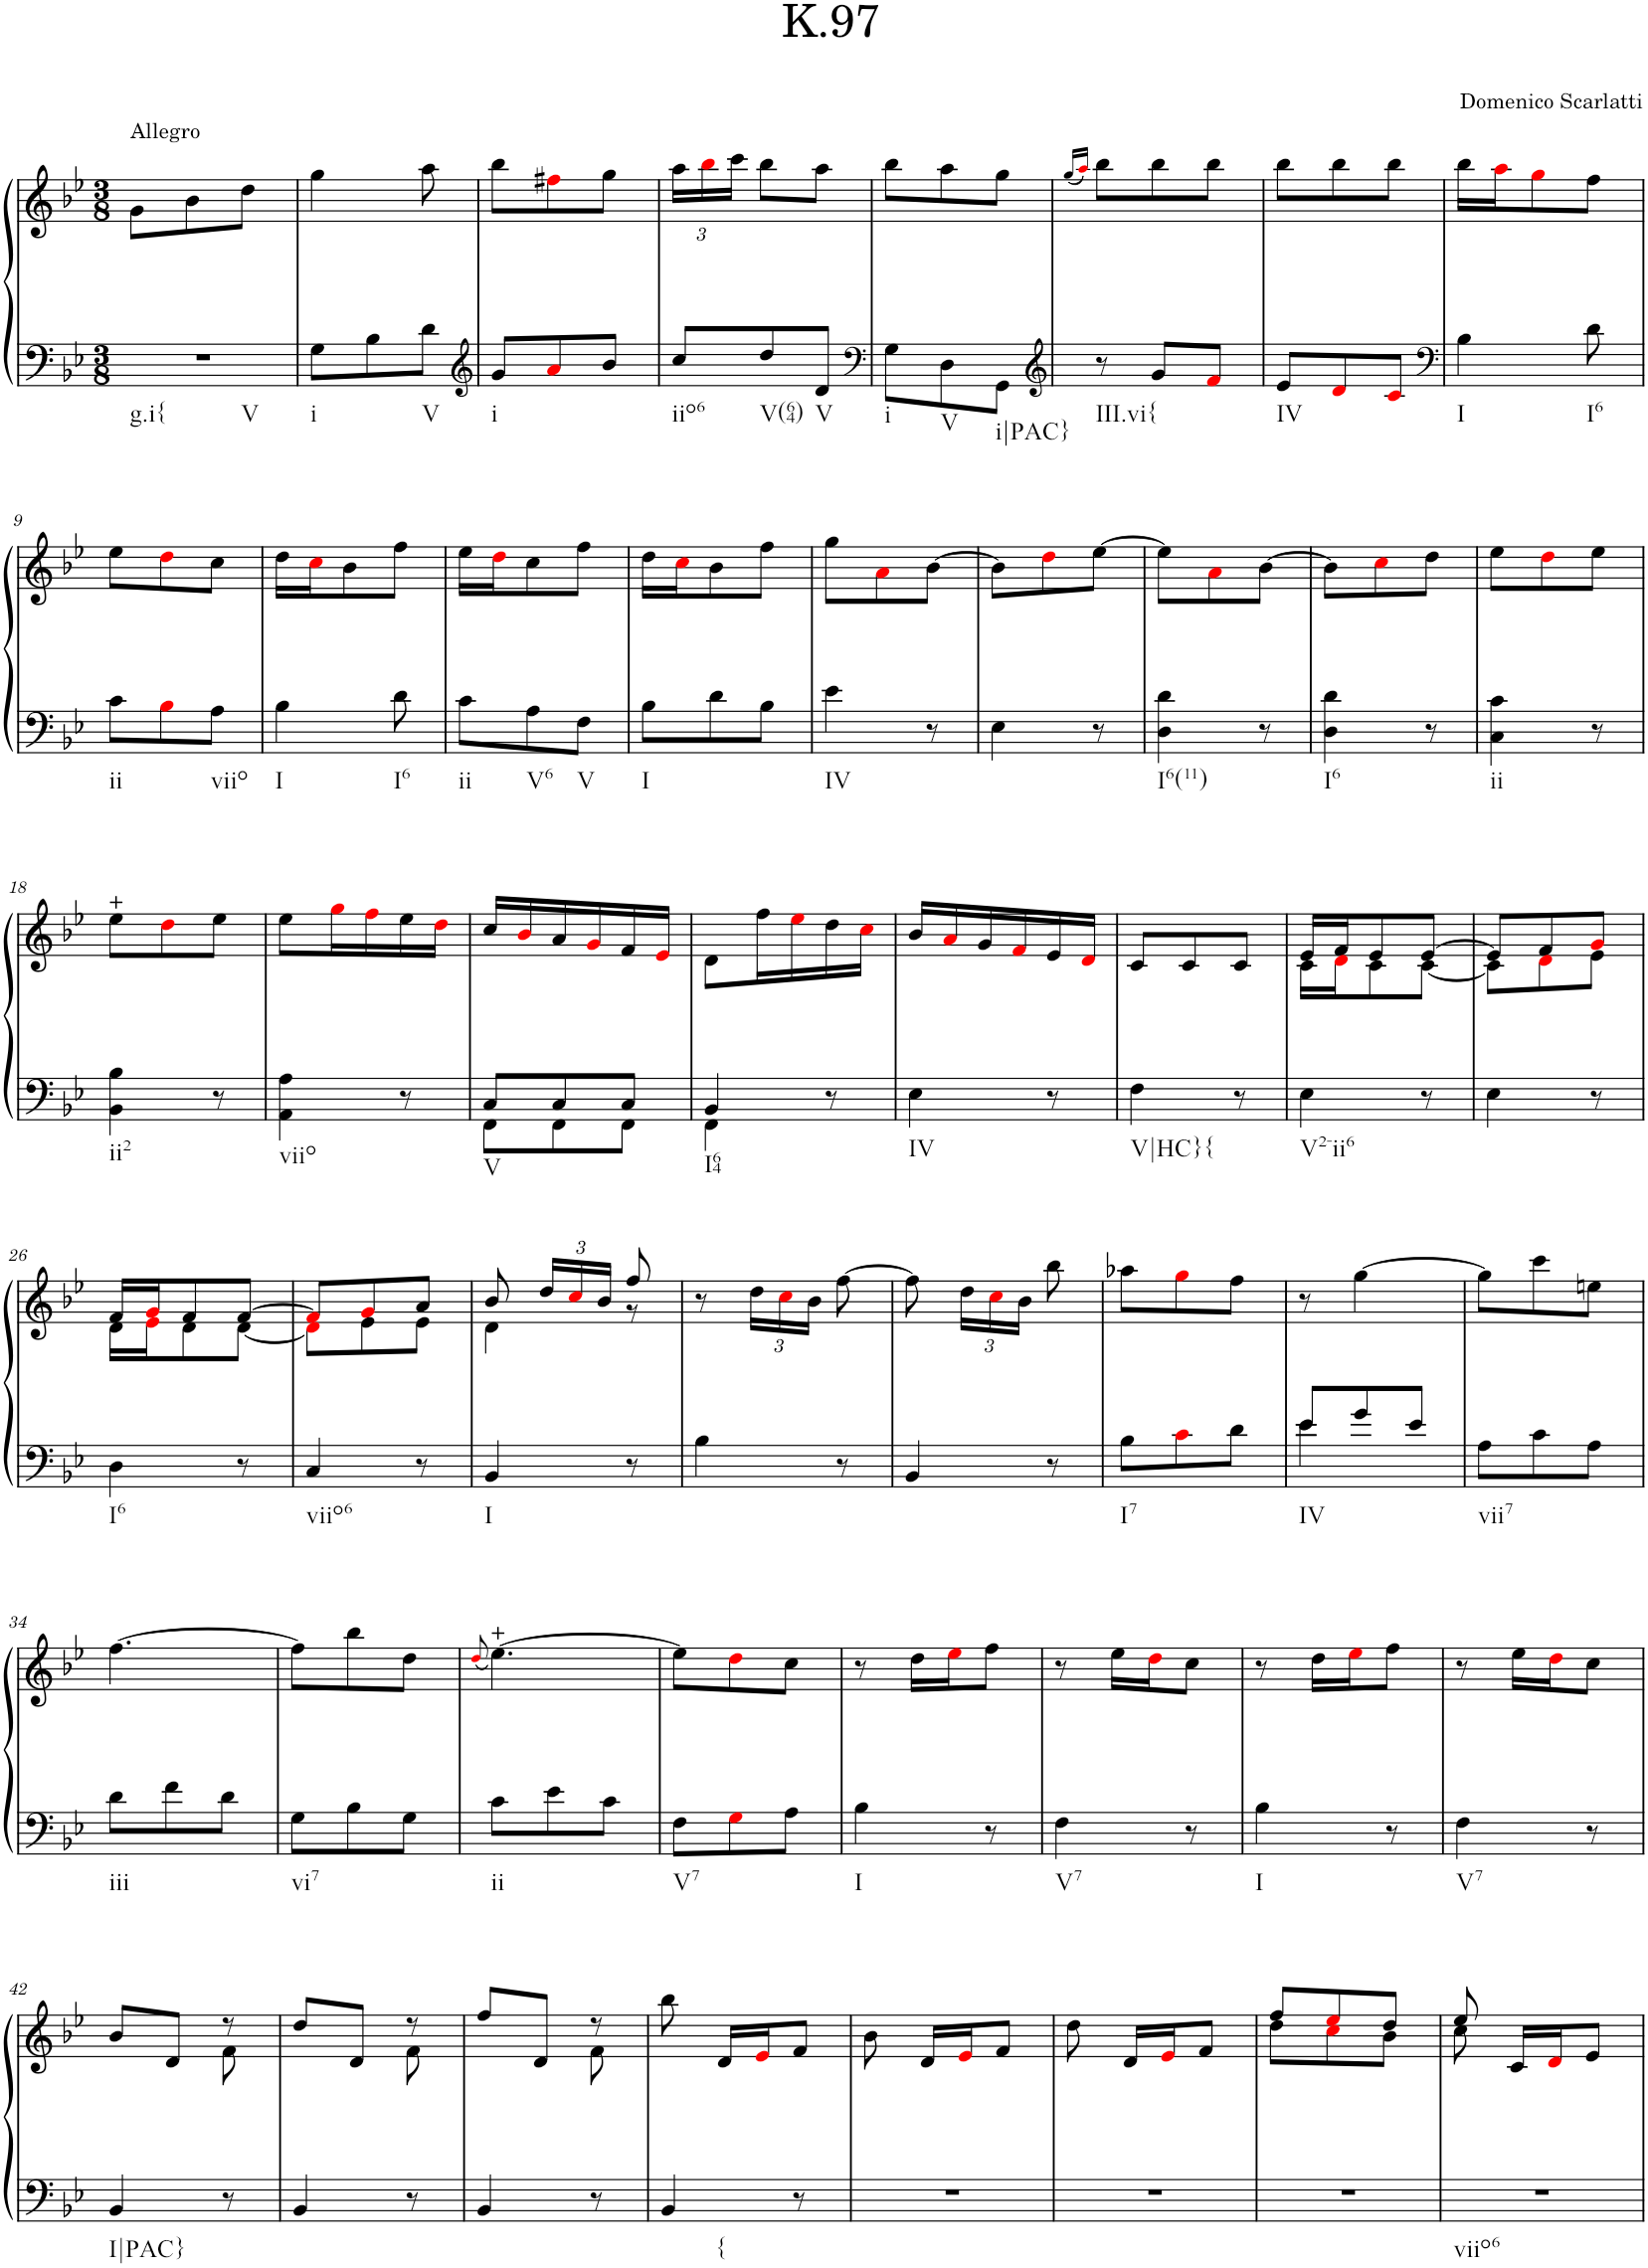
**kern	**kern
*part1	*part1
*staff2	*staff1
*I"Piano	*
*I'Pno.	*
*clefF4	*clefG2
*k[b-e-]	*k[b-e-]
*M3/8	*M3/8
=1	=1
!	!LO:TX:a:t=Allegro
!LO:TX:b:t=g.i{	!
!LO:TX:b:t=V	!
4.r	8g\L
.	8b-\
.	8dd\J
=2	=2
!LO:TX:b:t=i	!
8G\L	4gg\
8B-\	.
!LO:TX:b:t=V	!
8d\J	8aa\
=3	=3
*clefG2	*
!LO:TX:b:t=i	!
8g/L	8bb-\L
8ai/	8ff#Xi\
8b-/J	8gg\J
=4	=4
*	*Xbrackettup
!LO:TX:b:t=iio6	!
8cc/L	24aa\LL
.	24bb-i\
.	24ccc\JJ
!LO:TX:b:t=V(64)	!
8dd/	8bb-\L
!LO:TX:b:t=V	!
8d/J	8aa\J
=5	=5
*clefF4	*
!LO:TX:b:t=i	!
8G\L	8bb-\L
!LO:TX:b:t=V	!
8D\	8aa\
!LO:TX:b:t=i|PAC}	!
8GG\J	8gg\J
=6	=6
*clefG2	*
.	(16qgg/LL
.	16qaai/JJ)
!LO:TX:b:t=III.vi{	!
8r	8bb-\L
8g/L	8bb-\
8fi/J	8bb-\J
=7	=7
!LO:TX:b:t=IV	!
8e-/L	8bb-\L
8di/	8bb-\
8ci/J	8bb-\J
=8	=8
*clefF4	*
!LO:TX:b:t=I	!
4B-\	16bb-\LL
.	16aai\J
.	8ggi\
!LO:TX:b:t=I6	!
8d\	8ff\J
!!LO:LB:g=z
=9	=9
!LO:TX:b:t=ii	!
8c\L	8ee-\L
8B-i\	8ddi\
!LO:TX:b:t=viio	!
8A\J	8cc\J
=10	=10
!LO:TX:b:t=I	!
4B-\	16dd\LL
.	16cci\J
.	8b-\
!LO:TX:b:t=I6	!
8d\	8ff\J
=11	=11
!LO:TX:b:t=ii	!
8c\L	16ee-\LL
.	16ddi\J
!LO:TX:b:t=V6	!
8A\	8cc\
!LO:TX:b:t=V	!
8F\J	8ff\J
=12	=12
!LO:TX:b:t=I	!
8B-\L	16dd\LL
.	16cci\J
8d\	8b-\
8B-\J	8ff\J
=13	=13
!LO:TX:b:t=IV	!
4e-\	8gg\L
.	8ai\
8r	[8b-\J
=14	=14
4E-\	8b-\L]
.	8ddi\
8r	[8ee-\J
=15	=15
!LO:TX:b:t=I6(11)	!
4D\ 4d\	8ee-\L]
.	8ai\
8r	[8b-\J
=16	=16
!LO:TX:b:t=I6	!
4D\ 4d\	8b-\L]
.	8cci\
8r	8dd\J
=17	=17
!LO:TX:b:t=ii	!
4C\ 4c\	8ee-\L
.	8ddi\
8r	8ee-\J
!!LO:LB:g=z
=18	=18
!LO:TX:b:t=ii2	!
4BB-\ 4B-\	8ee-\L
.	8ddi\
8r	8ee-\J
=19	=19
!LO:TX:b:t=viio	!
4AA\ 4A\	8ee-\L
.	16ggi\L
.	16ffi\
8r	16ee-\
.	16ddi\JJ
=20	=20
*^	*
!LO:TX:b:t=V	!	!
8C/L	8FF\L	16cc/LL
.	.	16b-i/
8C/	8FF\	16a/
.	.	16gi/
8C/J	8FF\J	16f/
.	.	16e-i/JJ
=21	=21	=21
!LO:TX:b:t=I64	!	!
4BB-/	4FF\	8d\L
.	.	16ff\L
.	.	16ee-i\
8r	8ryy	16dd\
.	.	16cci\JJ
*v	*v	*
=22	=22
!LO:TX:b:t=IV	!
4E-\	16b-/LL
.	16ai/
.	16g/
.	16fi/
8r	16e-/
.	16di/JJ
=23	=23
!LO:TX:b:t=V|HC}{	!
4F\	8c/L
.	8c/
8r	8c/J
=24	=24
*	*^
!LO:TX:b:t=V2-ii6	!	!
4E-\	16e-/LL	16c\LL
.	16f/J	16di\J
.	8e-/	8c\
8r	[8e-/J	[8c\J
=25	=25	=25
4E-\	8e-/L]	8c\L]
.	8f/	8di\
8r	8gi/J	8e-\J
!!LO:LB:g=z	!!
=26	=26	=26
!LO:TX:b:t=I6	!	!
4D\	16f/LL	16d\LL
.	16gi/J	16e-i\J
.	8f/	8d\
8r	[8f/J	[8d\J
=27	=27	=27
!LO:TX:b:t=viio6	!	!
4C/	8fi/L]	8di\L]
.	8gi/	8e-\
8r	8a/J	8e-\J
=28	=28	=28
!LO:TX:b:t=I	!	!
4BB-/	8b-/	4d\
.	24dd/LL	.
.	24cci/	.
.	24b-/JJ	.
8r	8ff/	8r
*	*v	*v
=29	=29
4B-\	8r
.	24dd\LL
.	24cci\
.	24b-\JJ
8r	[8ff\
=30	=30
4BB-/	8ff\]
.	24dd\LL
.	24cci\
.	24b-\JJ
8r	8bb-\
=31	=31
!LO:TX:b:t=I7	!
8B-\L	8aa-X\L
8ci\	8ggi\
8d\J	8ff\J
=32	=32
*^	*
!LO:TX:b:t=IV	!	!
8e-/L	4e-\	8r
8g/	.	[4gg\
8e-/J	8ryy	.
=33	=33	=33
!LO:TX:b:t=vii7	!	!
*v	*v	*
8A\L	8gg\L]
8c\	8ccc\
8A\J	8een\J
!!LO:LB:g=z
=34	=34
!LO:TX:b:t=iii	!
8d\L	[4.ff\
8f\	.
8d\J	.
=35	=35
!LO:TX:b:t=vi7	!
8G\L	8ff\L]
8B-\	8bb-\
8G\J	8dd\J
=36	=36
.	(8qddi/
!LO:TX:b:t=ii	!
8c\L	[4.ee-\)
8e-\	.
8c\J	.
=37	=37
!LO:TX:b:t=V7	!
8F\L	8ee-\L]
8Gi\	8ddi\
8A\J	8cc\J
=38	=38
!LO:TX:b:t=I	!
4B-\	8r
.	16dd\LL
.	16ee-i\J
8r	8ff\J
=39	=39
!LO:TX:b:t=V7	!
4F\	8r
.	16ee-\LL
.	16ddi\J
8r	8cc\J
=40	=40
!LO:TX:b:t=I	!
4B-\	8r
.	16dd\LL
.	16ee-i\J
8r	8ff\J
=41	=41
!LO:TX:b:t=V7	!
4F\	8r
.	16ee-\LL
.	16ddi\J
8r	8cc\J
!!LO:LB:g=z
=42	=42
*	*^
!LO:TX:b:t=I|PAC}	!	!
4BB-/	8b-/L	4ryy
.	8d/J	.
8r	8r	8f\
=43	=43	=43
4BB-/	8dd/L	4ryy
.	8d/J	.
8r	8r	8f\
=44	=44	=44
4BB-/	8ff/L	4ryy
.	8d/J	.
8r	8r	8f\
=45	=45	=45
!LO:TX:b:t={	!	!
*	*v	*v
4BB-/	8bb-\
.	16d/LL
.	16e-i/J
8r	8f/J
=46	=46
4.r	8b-\
.	16d/LL
.	16e-i/J
.	8f/J
=47	=47
4.r	8dd\
.	16d/LL
.	16e-i/J
.	8f/J
=48	=48
*	*^
4.r	8ff/L	8dd\L
.	8ee-i/	8cci\
.	8dd/J	8b-\J
=49	=49	=49
!LO:TX:b:t=viio6	!	!
4.r	8ee-/	8cc\
.	16c/LL	4ryy
.	16di/J	.
.	8e-/J	.
*	*v	*v
=	=
*-	*-
